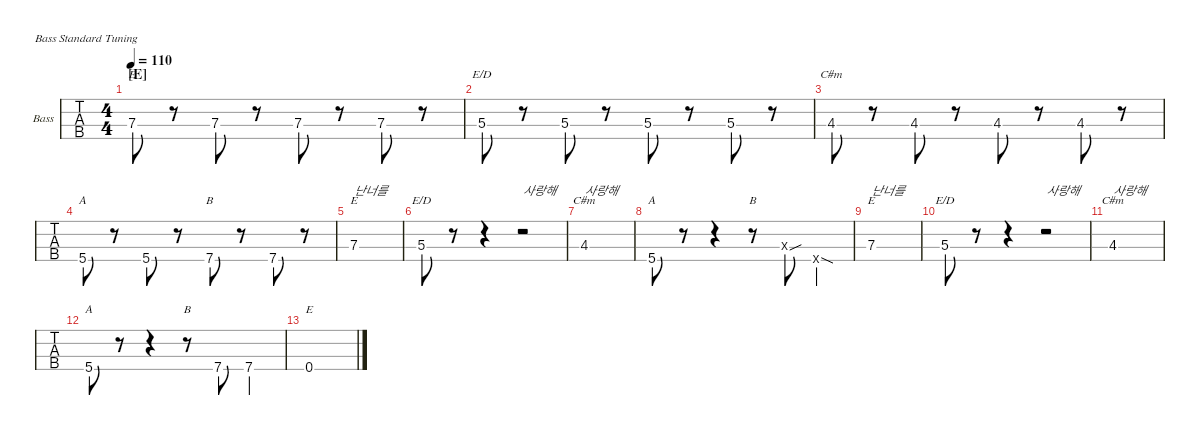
\defaultSystemsLayout 4
\hideDynamics
\bracketExtendMode nobrackets
\firstSystemTrackNameOrientation horizontal
\track ("Bass" "Bass") {defaultSystemsLayout 4 instrument electricbassfinger}
\staff {tabs}
\tuning (G2 D2 A1 E1)
\chord ("E" x x 7 x) {firstfret 7 showdiagram false showfingering false}
\chord ("E/D" x x 5 x) {showdiagram false showfingering false}
\chord ("C#m" x x 4 x) {showdiagram false showfingering false}
\chord ("A" x x x 5) {showdiagram false showfingering false}
\chord ("B" x x x x)
\chord ("B" x x x 7) {firstfret 7 showdiagram false showfingering false}
\chord ("E" x x x 0) {showdiagram false showfingering false}
\ts (4 4)
\section ("E" "")
\tempo 110
\clef f4
\ks c
7.3.8{ch "E" dy mf} r.8 7.3.8 r.8 7.3.8 r.8 7.3.8 r.8 |
5.3.8{ch "E/D"} r.8 5.3.8 r.8 5.3.8 r.8 5.3.8 r.8 |
4.3{acc #}.8{ch "C#m"} r.8 4.3{acc #}.8 r.8 4.3{acc #}.8 r.8 4.3{acc #}.8 r.8 |
5.4.8{ch "A"} r.8 5.4.8 r.8 7.4.8{ch "B"} r.8 7.4.8 r.8 |
7.3.1{ch "E" txt "난너를"} |
5.3.8{ch "E/D"} r.8 r.4 r.2{txt "사랑해"} |
4.3{acc #}.1{ch "C#m" txt "사랑해"} |
5.4.8{ch "A"} r.8 r.4 r.8{ch "B"} 0.3{sou x}.8 0.4{sod x}.4 |
7.3.1{ch "E" txt "난너를"} |
5.3.8{ch "E/D"} r.8 r.4 r.2{txt "사랑해"} |
4.3{acc #}.1{ch "C#m" txt "사랑해"} |
5.4.8{ch "A"} r.8 r.4 r.8{ch "B"} 7.4.8 7.4.4 |
0.4.1{ch "E"}
